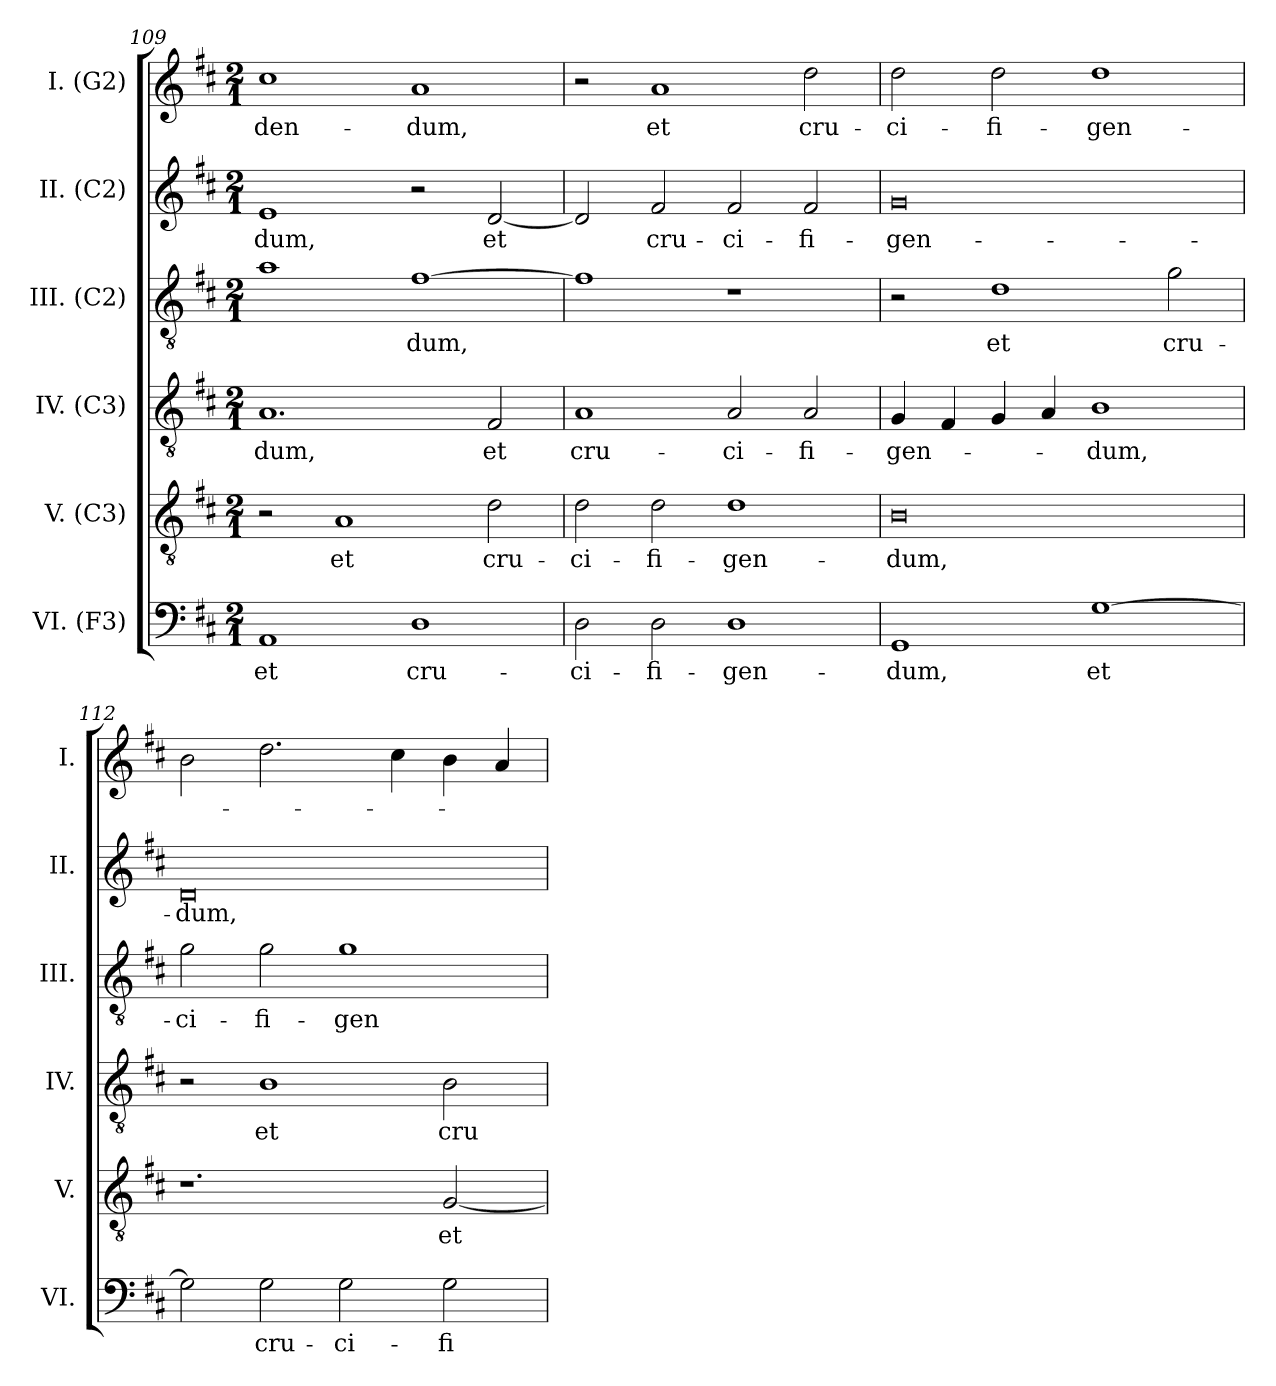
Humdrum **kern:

**kern	**text	**kern	**text	**kern	**text	**kern	**text	**kern	**text	**kern	**text
*part6	*part6	*part5	*part5	*part4	*part4	*part3	*part3	*part2	*part2	*part1	*part1
*staff6	*staff6	*staff5	*staff5	*staff4	*staff4	*staff3	*staff3	*staff2	*staff2	*staff1	*staff1
*I"VI. (F3)	*	*I"V. (C3)	*	*I"IV. (C3)	*	*I"III. (C2)	*	*I"II. (C2)	*	*I"I. (G2)	*
*I'VI.	*	*I'V.	*	*I'IV.	*	*I'III.	*	*I'II.	*	*I'I.	*
!!LO:LB:g=z
*clefF4	*	*clefGv2	*	*clefGv2	*	*clefGv2	*	*clefG2	*	*clefG2	*
*	*	*	*	*	*	*ITrd7c12	*	*	*	*	*
*k[f#c#]	*	*k[f#c#]	*	*k[f#c#]	*	*k[f#c#]	*	*k[f#c#]	*	*k[f#c#]	*
*D:	*	*D:	*	*D:	*	*D:	*	*D:	*	*D:	*
*M2/1	*	*M2/1	*	*M2/1	*	*M2/1	*	*M2/1	*	*M2/1	*
=109	=109	=109	=109	=109	=109	=109	=109	=109	=109	=109	=109
!	!LO:LY:b:color=#000000	!	!	!	!	!	!	!	!	!	!
!	!	!	!	!	!LO:LY:b:color=#000000	!	!	!	!	!	!
!	!	!	!	!	!	!	!	!	!LO:LY:b:color=#000000	!	!
!	!	!	!	!	!	!	!	!	!	!	!LO:LY:b:color=#000000
1AAi	et	2r	.	1.Ai	-dum,	1Ai	.	1ei	-dum,	1cc#i	-den-
!	!	!	!LO:LY:b:color=#000000	!	!	!	!	!	!	!	!
.	.	1Ai	et	.	.	.	.	.	.	.	.
!	!LO:LY:b:color=#000000	!	!	!	!	!	!	!	!	!	!
!	!	!	!	!	!	!	!LO:LY:b:color=#000000	!	!	!	!
!	!	!	!	!	!	!	!	!	!	!	!LO:LY:b:color=#000000
1Di	cru-	.	.	.	.	[1F#i	-dum,	2r	.	1ai	-dum,
!	!	!	!LO:LY:b:color=#000000	!	!	!	!	!	!	!	!
!	!	!	!	!	!LO:LY:b:color=#000000	!	!	!	!	!	!
!	!	!	!	!	!	!	!	!	!LO:LY:b:color=#000000	!	!
.	.	2di\	cru-	2F#i/	et	.	.	[2di/	et	.	.
=110	=110	=110	=110	=110	=110	=110	=110	=110	=110	=110	=110
!	!LO:LY:b:color=#000000	!	!	!	!	!	!	!	!	!	!
!	!	!	!LO:LY:b:color=#000000	!	!	!	!	!	!	!	!
!	!	!	!	!	!LO:LY:b:color=#000000	!	!	!	!	!	!
2Di\	-ci-	2di\	-ci-	1Ai	cru-	1F#i]	.	2di/]	.	2r	.
!	!LO:LY:b:color=#000000	!	!	!	!	!	!	!	!	!	!
!	!	!	!LO:LY:b:color=#000000	!	!	!	!	!	!	!	!
!	!	!	!	!	!	!	!	!	!LO:LY:b:color=#000000	!	!
!	!	!	!	!	!	!	!	!	!	!	!LO:LY:b:color=#000000
2Di\	-fi-	2di\	-fi-	.	.	.	.	2f#i/	cru-	1ai	et
!	!LO:LY:b:color=#000000	!	!	!	!	!	!	!	!	!	!
!	!	!	!LO:LY:b:color=#000000	!	!	!	!	!	!	!	!
!	!	!	!	!	!LO:LY:b:color=#000000	!	!	!	!	!	!
!	!	!	!	!	!	!	!	!	!LO:LY:b:color=#000000	!	!
1Di	-gen-	1di	-gen-	2Ai/	-ci-	1r	.	2f#i/	-ci-	.	.
!	!	!	!	!	!LO:LY:b:color=#000000	!	!	!	!	!	!
!	!	!	!	!	!	!	!	!	!LO:LY:b:color=#000000	!	!
!	!	!	!	!	!	!	!	!	!	!	!LO:LY:b:color=#000000
.	.	.	.	2Ai/	-fi-	.	.	2f#i/	-fi-	2ddi\	cru-
=111	=111	=111	=111	=111	=111	=111	=111	=111	=111	=111	=111
!	!LO:LY:b:color=#000000	!	!	!	!	!	!	!	!	!	!
!	!	!	!LO:LY:b:color=#000000	!	!	!	!	!	!	!	!
!	!	!	!	!	!LO:LY:b:color=#000000	!	!	!	!	!	!
!	!	!	!	!	!	!	!	!	!LO:LY:b:color=#000000	!	!
!	!	!	!	!	!	!	!	!	!	!	!LO:LY:b:color=#000000
1GGi	-dum,	0Bi	-dum,	4Gi/	-gen-	2r	.	0gi	-gen-	2ddi\	-ci-
.	.	.	.	4F#i/	.	.	.	.	.	.	.
!	!	!	!	!	!	!	!LO:LY:b:color=#000000	!	!	!	!
!	!	!	!	!	!	!	!	!	!	!	!LO:LY:b:color=#000000
.	.	.	.	4Gi/	.	1Di	et	.	.	2ddi\	-fi-
.	.	.	.	4Ai/	.	.	.	.	.	.	.
!	!LO:LY:b:color=#000000	!	!	!	!	!	!	!	!	!	!
!	!	!	!	!	!LO:LY:b:color=#000000	!	!	!	!	!	!
!	!	!	!	!	!	!	!	!	!	!	!LO:LY:b:color=#000000
[1Gi	et	.	.	1Bi	-dum,	.	.	.	.	1ddi	-gen-
!	!	!	!	!	!	!	!LO:LY:b:color=#000000	!	!	!	!
.	.	.	.	.	.	2Gi\	cru-	.	.	.	.
=112	=112	=112	=112	=112	=112	=112	=112	=112	=112	=112	=112
!	!	!	!	!	!	!	!LO:LY:b:color=#000000	!	!	!	!
!	!	!	!	!	!	!	!	!	!LO:LY:b:color=#000000	!	!
2Gi\]	.	1.r	.	2r	.	2Gi\	-ci-	0di	-dum,	2bi\	.
!	!LO:LY:b:color=#000000	!	!	!	!	!	!	!	!	!	!
!	!	!	!	!	!LO:LY:b:color=#000000	!	!	!	!	!	!
!	!	!	!	!	!	!	!LO:LY:b:color=#000000	!	!	!	!
2Gi\	cru-	.	.	1Bi	et	2Gi\	-fi-	.	.	2.ddi\	.
!	!LO:LY:b:color=#000000	!	!	!	!	!	!	!	!	!	!
!	!	!	!	!	!	!	!LO:LY:b:color=#000000	!	!	!	!
2Gi\	-ci-	.	.	.	.	1Gi	-gen-	.	.	.	.
.	.	.	.	.	.	.	.	.	.	4cc#i\	.
!	!LO:LY:b:color=#000000	!	!	!	!	!	!	!	!	!	!
!	!	!	!LO:LY:b:color=#000000	!	!	!	!	!	!	!	!
!	!	!	!	!	!LO:LY:b:color=#000000	!	!	!	!	!	!
2Gi\	-fi-	[2Gi/	et	2Bi\	cru-	.	.	.	.	4bi\	.
.	.	.	.	.	.	.	.	.	.	4ai/	.
=	=	=	=	=	=	=	=	=	=	=	=
*-	*-	*-	*-	*-	*-	*-	*-	*-	*-	*-	*-
